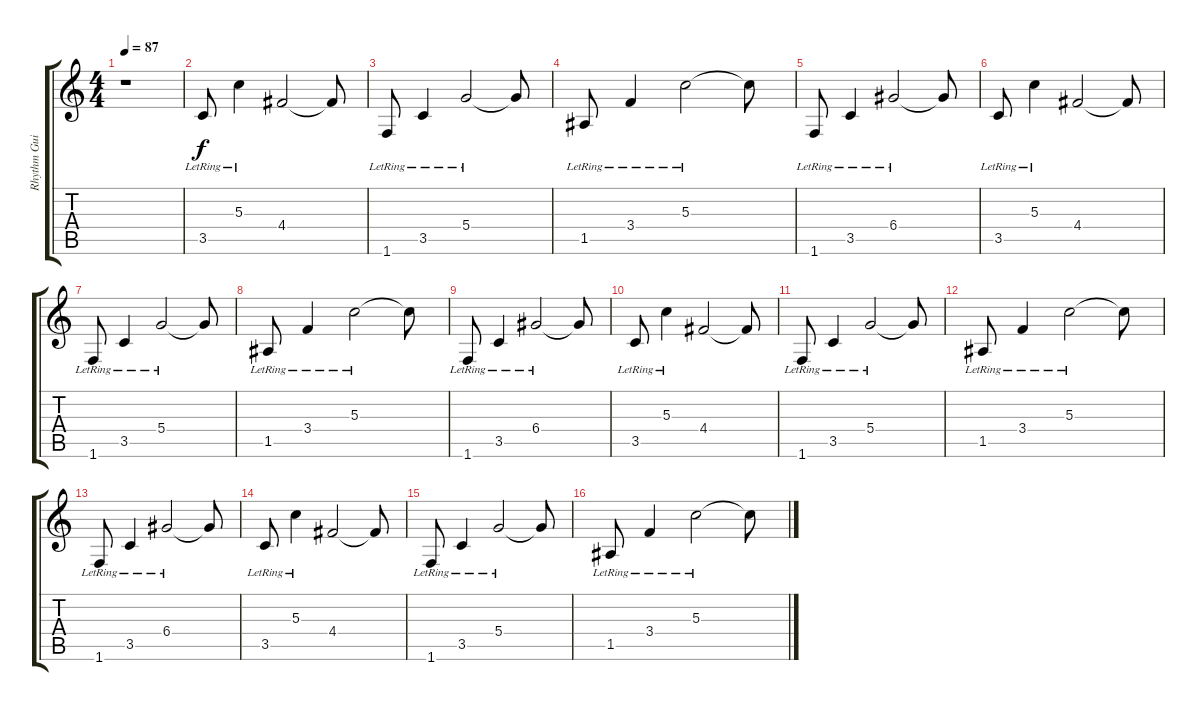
\track ("Rhythm Guitar" "Rhythm Gui") {instrument electricguitarjazz}
\staff {score tabs}
\tuning (E4 B3 G3 D3 A2 E2) {hide}
\ts (4 4)
\tempo 87
\clef g2
\ks c
r.1{dy f instrument electricguitarjazz} |
3.5{lr}.8 5.3{lr}.4 4.4.2 4.4{t}.8 |
1.6{lr}.8 3.5{lr}.4 5.4{lr}.2 5.4{t}.8 |
1.5{lr}.8 3.4{lr}.4 5.3{lr}.2 5.3{t}.8 |
1.6{lr}.8 3.5{lr}.4 6.4{lr}.2 6.4{t}.8 |
3.5{lr}.8 5.3{lr}.4 4.4.2 4.4{t}.8 |
1.6{lr}.8 3.5{lr}.4 5.4{lr}.2 5.4{t}.8 |
1.5{lr}.8 3.4{lr}.4 5.3{lr}.2 5.3{t}.8 |
1.6{lr}.8 3.5{lr}.4 6.4{lr}.2 6.4{t}.8 |
3.5{lr}.8 5.3{lr}.4 4.4.2 4.4{t}.8 |
1.6{lr}.8 3.5{lr}.4 5.4{lr}.2 5.4{t}.8 |
1.5{lr}.8 3.4{lr}.4 5.3{lr}.2 5.3{t}.8 |
1.6{lr}.8 3.5{lr}.4 6.4{lr}.2 6.4{t}.8 |
3.5{lr}.8 5.3{lr}.4 4.4.2 4.4{t}.8 |
1.6{lr}.8 3.5{lr}.4 5.4{lr}.2 5.4{t}.8 |
1.5{lr}.8 3.4{lr}.4 5.3{lr}.2 5.3{t}.8
